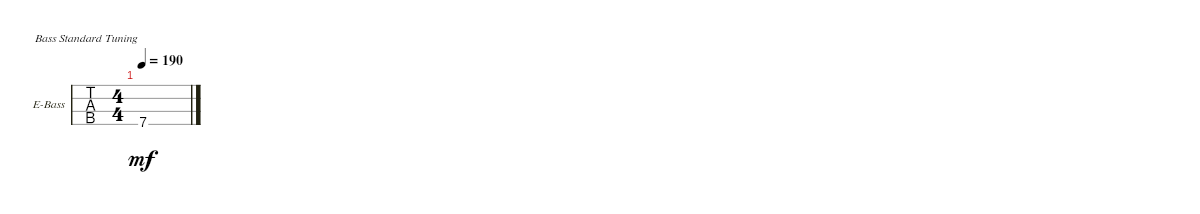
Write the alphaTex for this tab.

\defaultSystemsLayout 4
\bracketExtendMode groupsimilarinstruments
\firstSystemTrackNameOrientation horizontal
\otherSystemsTrackNameOrientation horizontal
\track ("Akshay" "E-Bass") {instrument electricbassfinger}
\staff {tabs}
\tuning (G2 D2 A1 E1)
\ts (4 4)
\tempo 190
\clef f4
\ks c
7.4{t}.1{dy mf}
